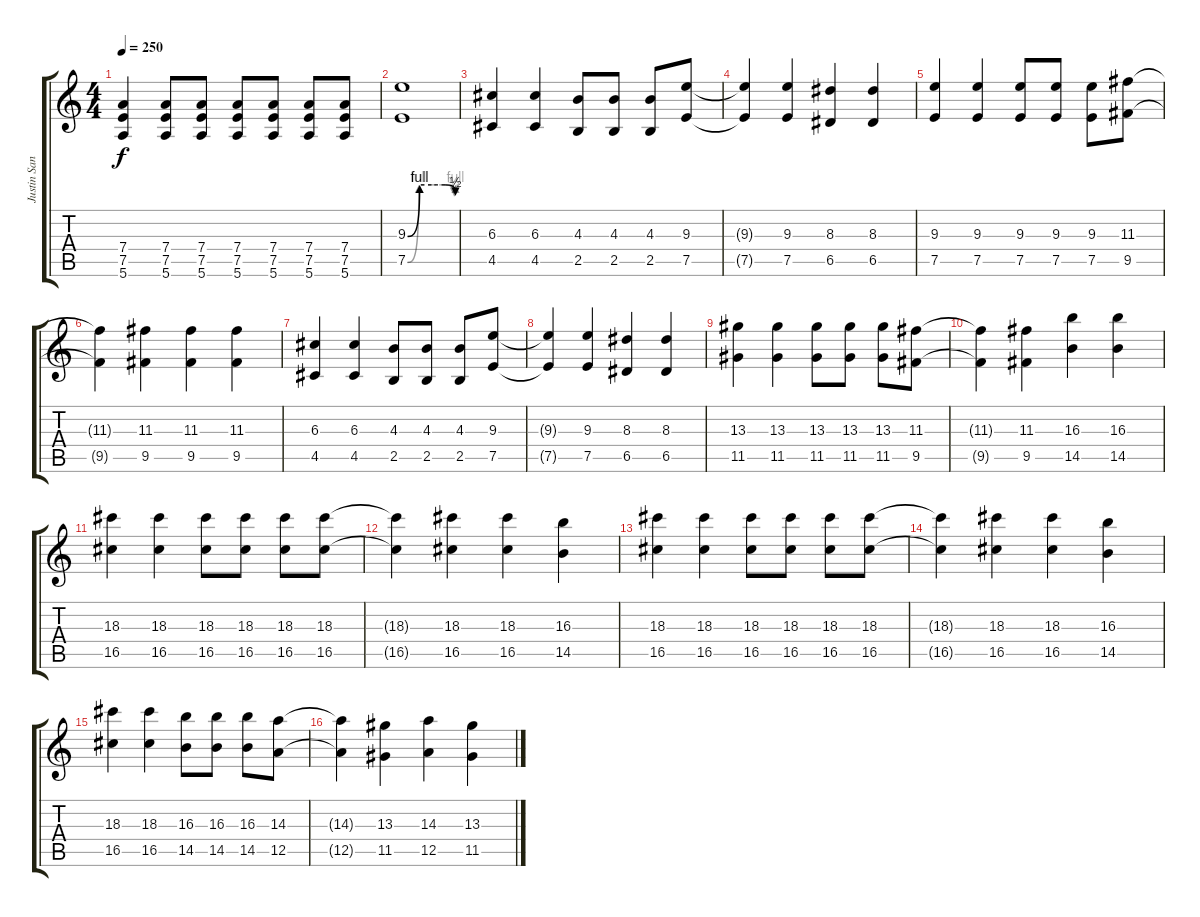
\track ("Justin Sane" "Justin San") {instrument distortionguitar}
\staff {score tabs}
\tuning (E4 B3 G3 D3 A2 E2) {hide}
\ts (4 4)
\tempo 250
\clef g2
\ks c
(7.4 7.5 5.6).4{dy f} (7.4 7.5 5.6).8 (7.4 7.5 5.6).8 (7.4 7.5 5.6).8 (7.4 7.5 5.6).8 (7.4 7.5 5.6).8 (7.4 7.5 5.6).8 |
(9.3{be (custom 0 0 15 4 30 4 47 4 60 2)} 7.5{be (custom 0 0 14 4 30 4 44 4 58 2 60 4)}).1 |
(6.3 4.5).4 (6.3 4.5).4 (4.3 2.5).8 (4.3 2.5).8 (4.3 2.5).8 (9.3 7.5).8 |
(9.3{t} 7.5{t}).4 (9.3 7.5).4 (8.3 6.5).4 (8.3 6.5).4 |
(9.3 7.5).4 (9.3 7.5).4 (9.3 7.5).8 (9.3 7.5).8 (9.3 7.5).8 (11.3 9.5).8 |
(11.3{t} 9.5{t}).4 (11.3 9.5).4 (11.3 9.5).4 (11.3 9.5).4 |
(6.3 4.5).4 (6.3 4.5).4 (4.3 2.5).8 (4.3 2.5).8 (4.3 2.5).8 (9.3 7.5).8 |
(9.3{t} 7.5{t}).4 (9.3 7.5).4 (8.3 6.5).4 (8.3 6.5).4 |
(13.3 11.5).4 (13.3 11.5).4 (13.3 11.5).8 (13.3 11.5).8 (13.3 11.5).8 (11.3 9.5).8 |
(11.3{t} 9.5{t}).4 (11.3 9.5).4 (16.3 14.5).4 (16.3 14.5).4 |
(18.3 16.5).4 (18.3 16.5).4 (18.3 16.5).8 (18.3 16.5).8 (18.3 16.5).8 (18.3 16.5).8 |
(18.3{t} 16.5{t}).4 (18.3 16.5).4 (18.3 16.5).4 (16.3 14.5).4 |
(18.3 16.5).4 (18.3 16.5).4 (18.3 16.5).8 (18.3 16.5).8 (18.3 16.5).8 (18.3 16.5).8 |
(18.3{t} 16.5{t}).4 (18.3 16.5).4 (18.3 16.5).4 (16.3 14.5).4 |
(18.3 16.5).4 (18.3 16.5).4 (16.3 14.5).8 (16.3 14.5).8 (16.3 14.5).8 (14.3 12.5).8 |
(14.3{t} 12.5{t}).4 (13.3 11.5).4 (14.3 12.5).4 (13.3 11.5).4
